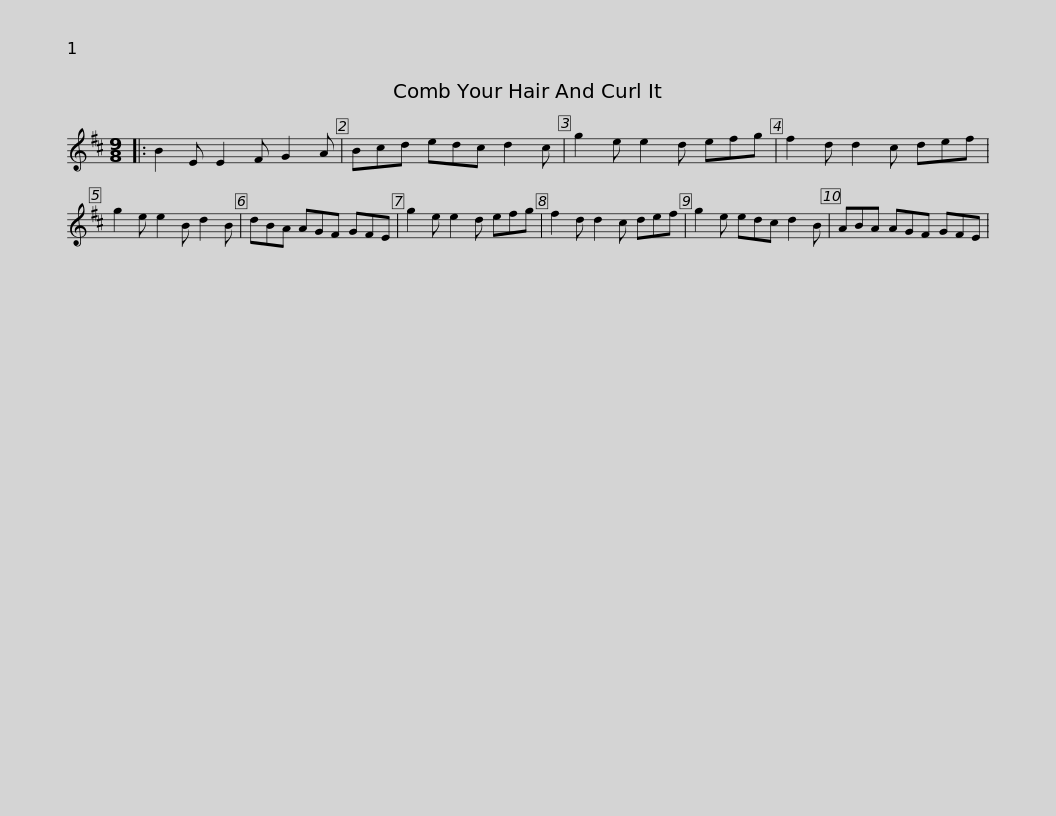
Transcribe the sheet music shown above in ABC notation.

X:1
L:1/8
M:9/8
I:linebreak $
K:D
V:1 treble
V:1
|: B2 E E2 F G2 A | Bcd edc d2 c | g2 e e2 d efg | f2 d d2 c def | g2 e e2 B d2 B |$ %5
 dBA AGF GFE | g2 e e2 d efg | f2 d d2 c def | g2 e edc d2 B | ABA AGF GFE | %10
